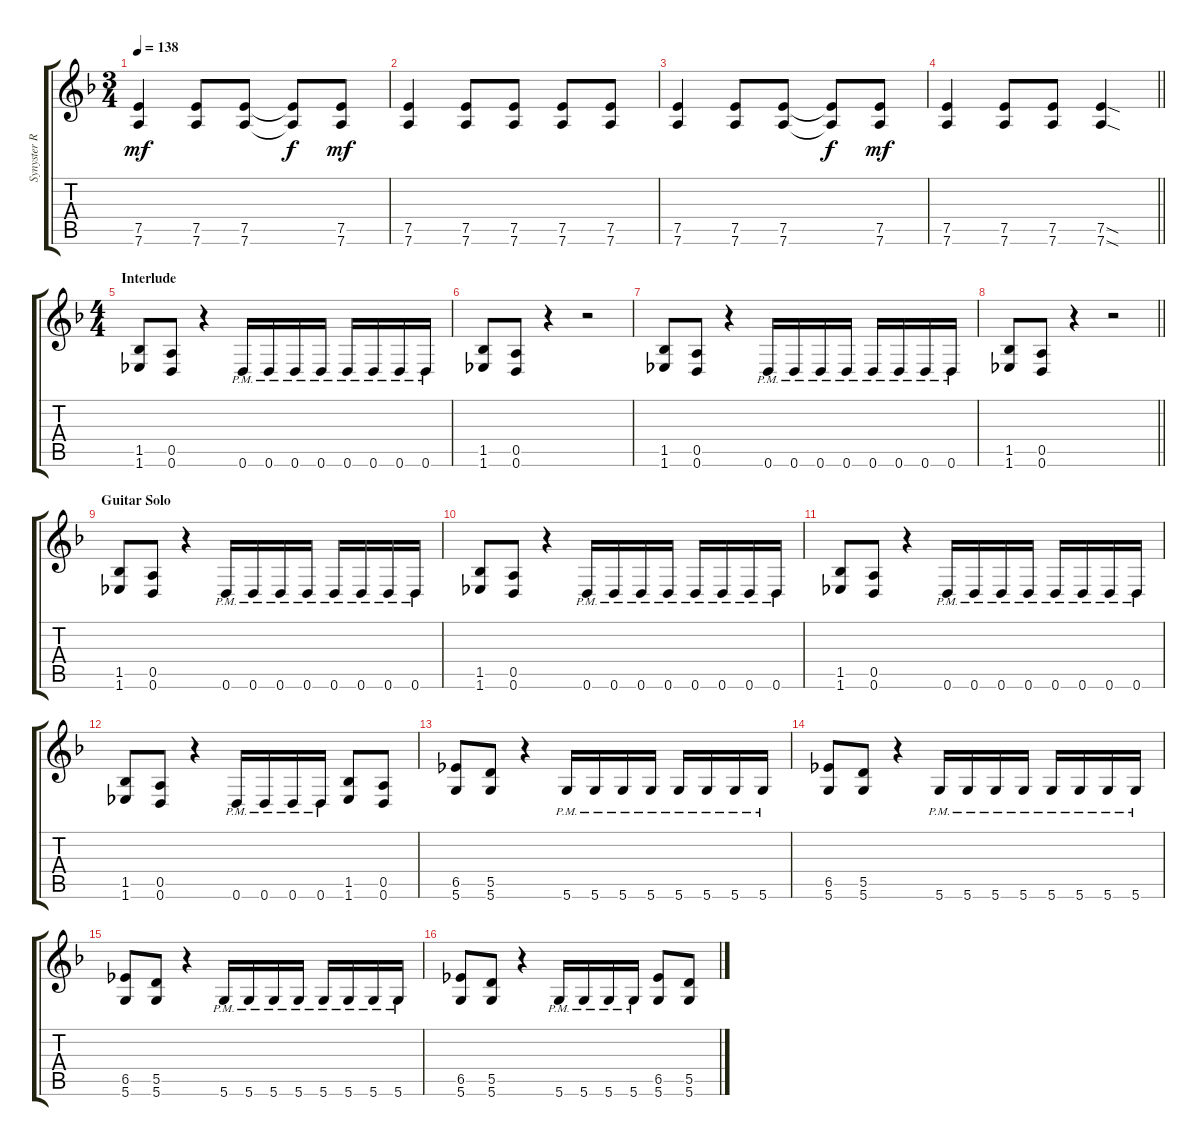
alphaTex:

\track ("Synyster Rhy" "Synyster R") {instrument distortionguitar}
\staff {score tabs}
\tuning (E4 B3 G3 D3 A2 D2) {hide}
\ts (3 4)
\tempo 138
\clef g2
\ks f
(7.5 7.6).4{dy mf} (7.5 7.6).8 (7.5 7.6).8 (7.5{t} 7.6{t}).8{dy f} (7.5 7.6).8{dy mf} |
(7.5 7.6).4 (7.5 7.6).8 (7.5 7.6).8 (7.5 7.6).8 (7.5 7.6).8 |
(7.5 7.6).4 (7.5 7.6).8 (7.5 7.6).8 (7.5{t} 7.6{t}).8{dy f} (7.5 7.6).8{dy mf} |
\barLineRight lightlight
(7.5 7.6).4 (7.5 7.6).8 (7.5 7.6).8 (7.5{sod} 7.6{sod}).4 |
\ts (4 4)
\section ("" "Interlude")
(1.5 1.6).8 (0.5 0.6).8 r.4 0.6{pm}.16 0.6{pm}.16 0.6{pm}.16 0.6{pm}.16 0.6{pm}.16 0.6{pm}.16 0.6{pm}.16 0.6{pm}.16 |
(1.5 1.6).8 (0.5 0.6).8 r.4 r.2 |
(1.5 1.6).8 (0.5 0.6).8 r.4 0.6{pm}.16 0.6{pm}.16 0.6{pm}.16 0.6{pm}.16 0.6{pm}.16 0.6{pm}.16 0.6{pm}.16 0.6{pm}.16 |
\barLineRight lightlight
(1.5 1.6).8 (0.5 0.6).8 r.4 r.2 |
\section ("" "Guitar Solo")
(1.5 1.6).8 (0.5 0.6).8 r.4 0.6{pm}.16 0.6{pm}.16 0.6{pm}.16 0.6{pm}.16 0.6{pm}.16 0.6{pm}.16 0.6{pm}.16 0.6{pm}.16 |
(1.5 1.6).8 (0.5 0.6).8 r.4 0.6{pm}.16 0.6{pm}.16 0.6{pm}.16 0.6{pm}.16 0.6{pm}.16 0.6{pm}.16 0.6{pm}.16 0.6{pm}.16 |
(1.5 1.6).8 (0.5 0.6).8 r.4 0.6{pm}.16 0.6{pm}.16 0.6{pm}.16 0.6{pm}.16 0.6{pm}.16 0.6{pm}.16 0.6{pm}.16 0.6{pm}.16 |
(1.5 1.6).8 (0.5 0.6).8 r.4 0.6{pm}.16 0.6{pm}.16 0.6{pm}.16 0.6{pm}.16 (1.5 1.6).8 (0.5 0.6).8 |
(6.5 5.6).8 (5.5 5.6).8 r.4 5.6{pm}.16 5.6{pm}.16 5.6{pm}.16 5.6{pm}.16 5.6{pm}.16 5.6{pm}.16 5.6{pm}.16 5.6{pm}.16 |
(6.5 5.6).8 (5.5 5.6).8 r.4 5.6{pm}.16 5.6{pm}.16 5.6{pm}.16 5.6{pm}.16 5.6{pm}.16 5.6{pm}.16 5.6{pm}.16 5.6{pm}.16 |
(6.5 5.6).8 (5.5 5.6).8 r.4 5.6{pm}.16 5.6{pm}.16 5.6{pm}.16 5.6{pm}.16 5.6{pm}.16 5.6{pm}.16 5.6{pm}.16 5.6{pm}.16 |
(6.5 5.6).8 (5.5 5.6).8 r.4 5.6{pm}.16 5.6{pm}.16 5.6{pm}.16 5.6{pm}.16 (6.5 5.6).8 (5.5 5.6).8
